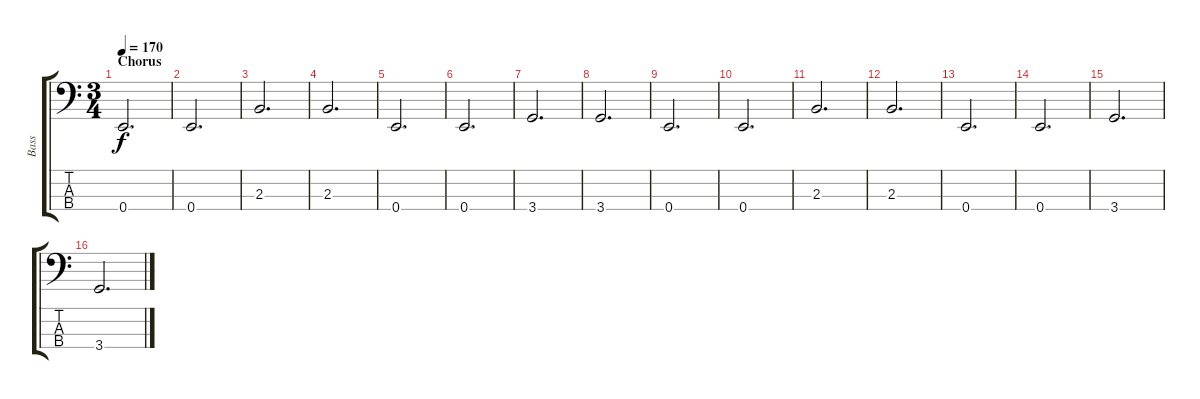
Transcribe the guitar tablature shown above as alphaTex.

\track ("Bass" "Bass") {instrument electricbassfinger}
\staff {score tabs}
\tuning (G2 D2 A1 E1) {hide}
\ts (3 4)
\section ("" "Chorus")
\tempo 170
\clef f4
\ks c
0.4.2{d dy f} |
0.4.2{d} |
2.3.2{d} |
2.3.2{d} |
0.4.2{d} |
0.4.2{d} |
3.4.2{d} |
3.4.2{d} |
0.4.2{d} |
0.4.2{d} |
2.3.2{d} |
2.3.2{d} |
0.4.2{d} |
0.4.2{d} |
3.4.2{d} |
3.4.2{d}
